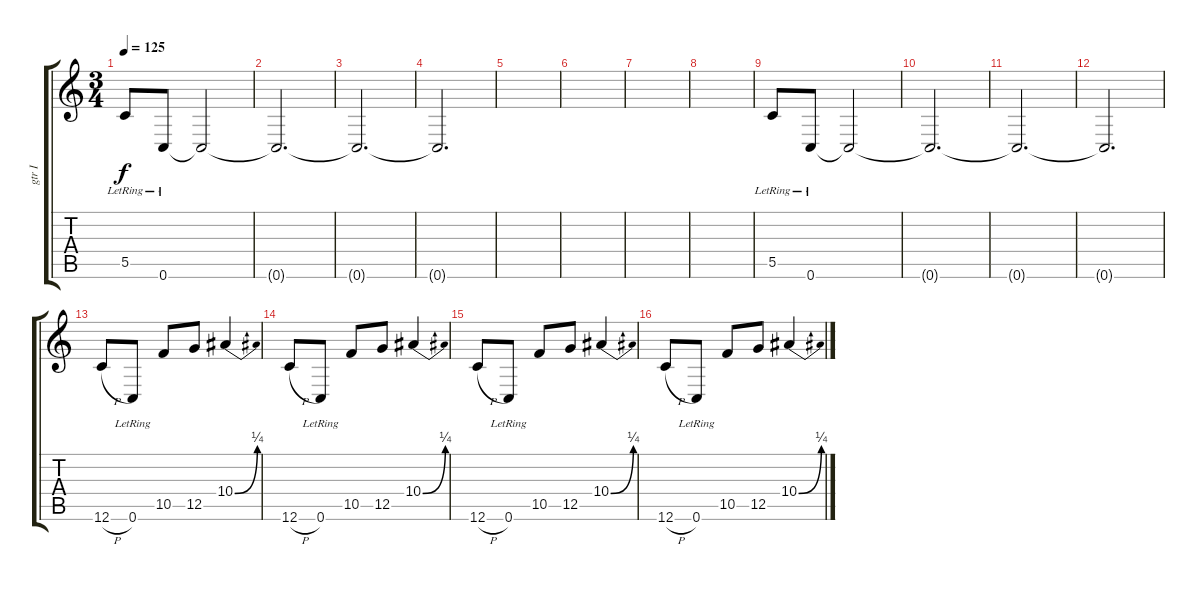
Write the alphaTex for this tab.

\track ("gtr I" "gtr I") {instrument electricguitarjazz}
\staff {score tabs}
\tuning (D4 A3 F3 C3 G2 C2) {hide}
\ts (3 4)
\tempo 125
\clef g2
\ks c
5.5{lr}.8{dy f} 0.6{lr}.8 0.6{t}.2 |
0.6{t}.2{d} |
0.6{t}.2{d} |
0.6{t}.2{d} |
|
|
|
|
5.5{lr}.8 0.6{lr}.8 0.6{t}.2 |
0.6{t}.2{d} |
0.6{t}.2{d} |
0.6{t}.2{d} |
12.6{h}.8 0.6{lr}.8 10.5.8 12.5.8 10.4{be (bend 0 0 60 1)}.4 |
12.6{h}.8 0.6{lr}.8 10.5.8 12.5.8 10.4{be (bend 0 0 60 1)}.4 |
12.6{h}.8 0.6{lr}.8 10.5.8 12.5.8 10.4{be (bend 0 0 60 1)}.4 |
12.6{h}.8 0.6{lr}.8 10.5.8 12.5.8 10.4{be (bend 0 0 60 1)}.4
